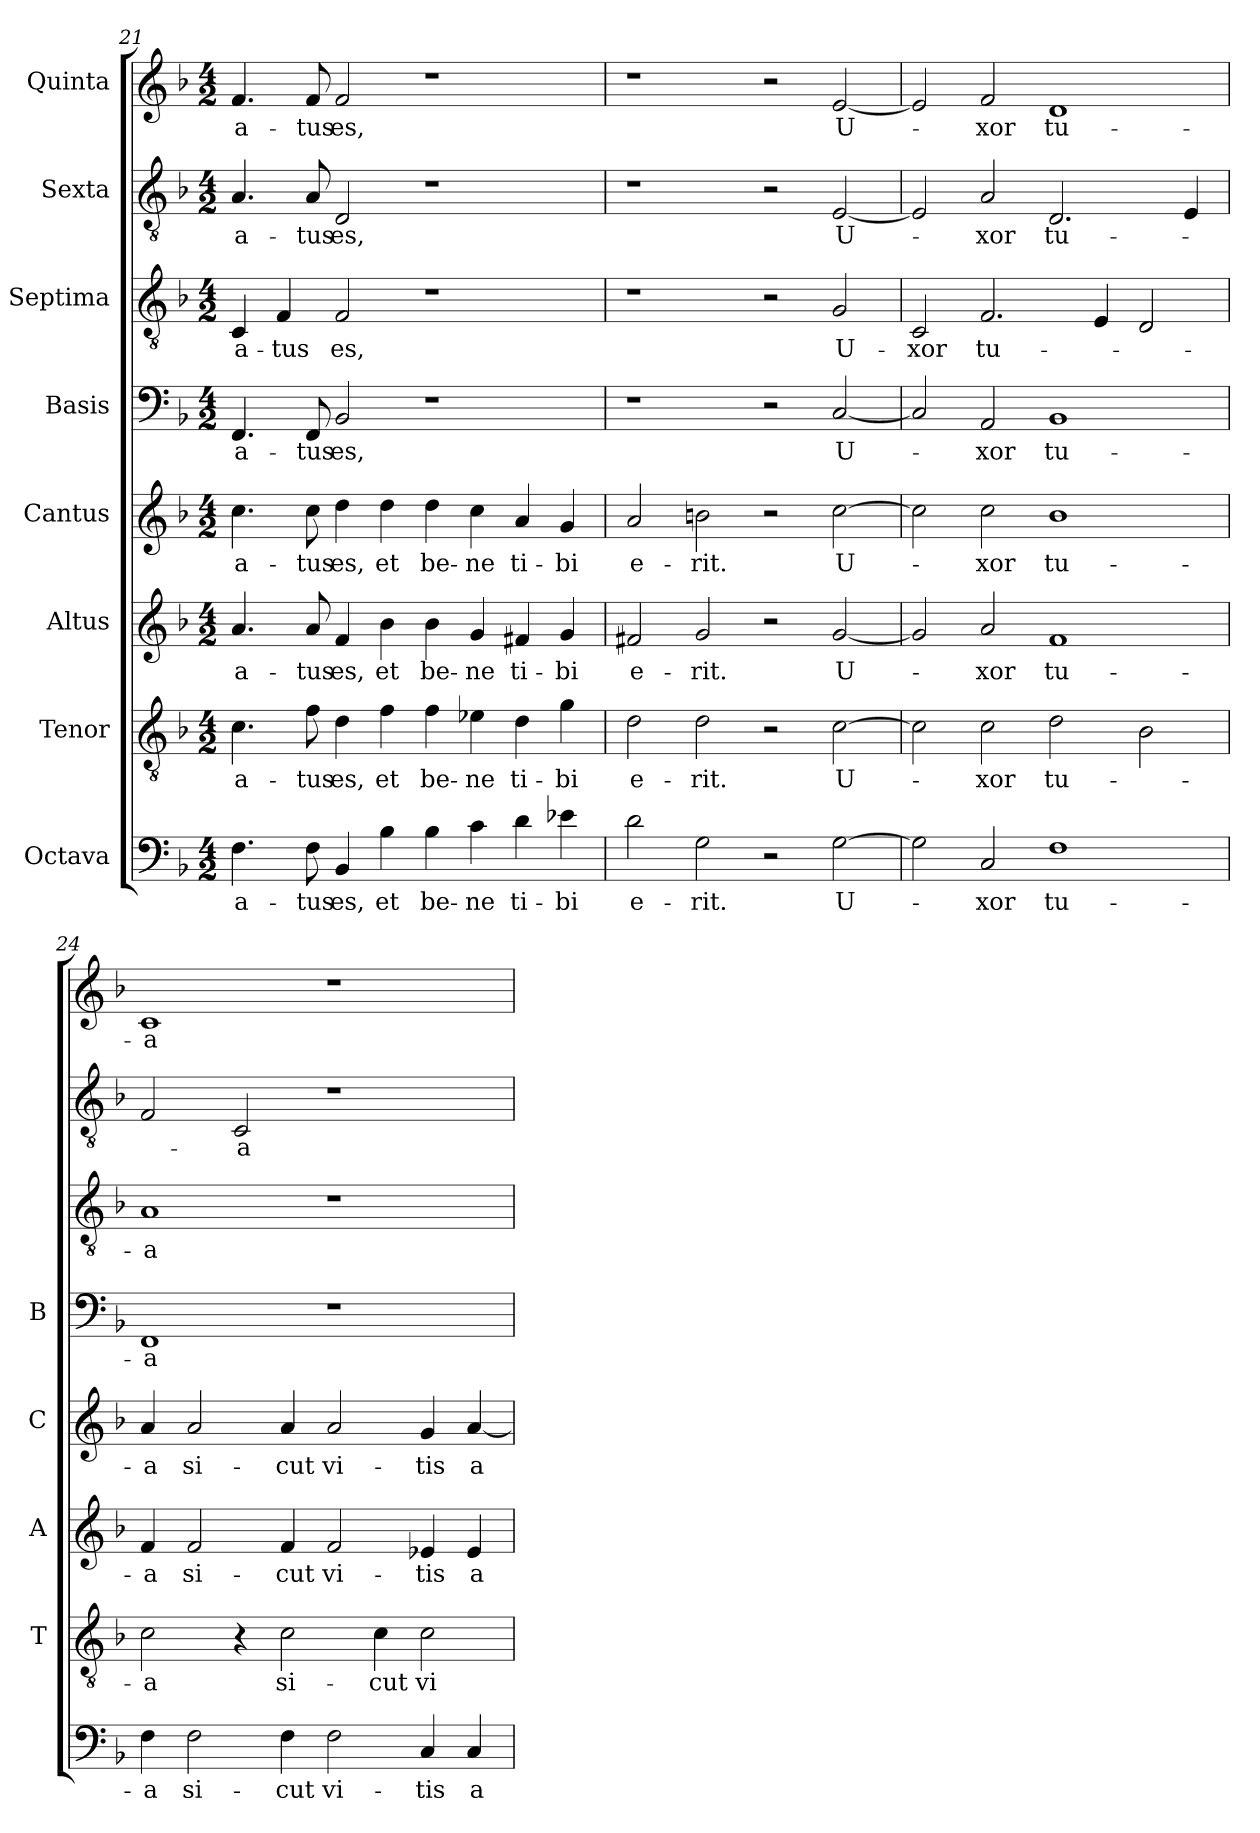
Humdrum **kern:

**kern	**text	**kern	**text	**kern	**text	**kern	**text	**kern	**text	**kern	**text	**kern	**text	**kern	**text
*part8	*part8	*part7	*part7	*part6	*part6	*part5	*part5	*part4	*part4	*part3	*part3	*part2	*part2	*part1	*part1
*staff8	*staff8	*staff7	*staff7	*staff6	*staff6	*staff5	*staff5	*staff4	*staff4	*staff3	*staff3	*staff2	*staff2	*staff1	*staff1
*I"Octava	*	*I"Tenor	*	*I"Altus	*	*I"Cantus	*	*I"Basis	*	*I"Septima	*	*I"Sexta	*	*I"Quinta	*
*	*	*I'T	*	*I'A	*	*I'C	*	*I'B	*	*	*	*	*	*	*
*clefF4	*	*clefGv2	*	*clefG2	*	*clefG2	*	*clefF4	*	*clefGv2	*	*clefGv2	*	*clefG2	*
*k[b-]	*	*k[b-]	*	*k[b-]	*	*k[b-]	*	*k[b-]	*	*k[b-]	*	*k[b-]	*	*k[b-]	*
*F:	*	*F:	*	*F:	*	*F:	*	*F:	*	*F:	*	*F:	*	*F:	*
*M4/2	*	*M4/2	*	*M4/2	*	*M4/2	*	*M4/2	*	*M4/2	*	*M4/2	*	*M4/2	*
=21	=21	=21	=21	=21	=21	=21	=21	=21	=21	=21	=21	=21	=21	=21	=21
!	!LO:LY:b	!	!LO:LY:b	!	!LO:LY:b	!	!LO:LY:b	!	!LO:LY:b	!	!LO:LY:b	!	!LO:LY:b	!	!LO:LY:b
4.F\	-a-	4.c\	-a-	4.a/	-a-	4.cc\	-a-	4.FF/	-a-	4C/	-a-	4.A/	-a-	4.f/	-a-
!	!	!	!	!	!	!	!	!	!	!	!LO:LY:b	!	!	!	!
.	.	.	.	.	.	.	.	.	.	4F/	-tus	.	.	.	.
!	!LO:LY:b	!	!LO:LY:b	!	!LO:LY:b	!	!LO:LY:b	!	!LO:LY:b	!	!	!	!LO:LY:b	!	!LO:LY:b
8F\	-tus	8f\	-tus	8a/	-tus	8cc\	-tus	8FF/	-tus	.	.	8A/	-tus	8f/	-tus
!	!LO:LY:b	!	!LO:LY:b	!	!LO:LY:b	!	!LO:LY:b	!	!LO:LY:b	!	!LO:LY:b	!	!LO:LY:b	!	!LO:LY:b
4BB-/	es,	4d\	es,	4f/	es,	4dd\	es,	2BB-/	es,	2F/	es,	2D/	es,	2f/	es,
!	!LO:LY:b	!	!LO:LY:b	!	!LO:LY:b	!	!LO:LY:b	!	!	!	!	!	!	!	!
4B-\	et	4f\	et	4b-\	et	4dd\	et	.	.	.	.	.	.	.	.
!	!LO:LY:b	!	!LO:LY:b	!	!LO:LY:b	!	!LO:LY:b	!	!	!	!	!	!	!	!
4B-\	be-	4f\	be-	4b-\	be-	4dd\	be-	1r	.	1r	.	1r	.	1r	.
!	!LO:LY:b	!	!LO:LY:b	!	!LO:LY:b	!	!LO:LY:b	!	!	!	!	!	!	!	!
4c\	-ne	4e-X\	-ne	4g/	-ne	4cc\	-ne	.	.	.	.	.	.	.	.
!	!LO:LY:b	!	!LO:LY:b	!	!LO:LY:b	!	!LO:LY:b	!	!	!	!	!	!	!	!
4d\	ti-	4d\	ti-	4f#X/	ti-	4a/	ti-	.	.	.	.	.	.	.	.
!	!LO:LY:b	!	!LO:LY:b	!	!LO:LY:b	!	!LO:LY:b	!	!	!	!	!	!	!	!
4e-X\	-bi	4g\	-bi	4g/	-bi	4g/	-bi	.	.	.	.	.	.	.	.
!!LO:PB:g=z
=22	=22	=22	=22	=22	=22	=22	=22	=22	=22	=22	=22	=22	=22	=22	=22
!	!LO:LY:b	!	!LO:LY:b	!	!LO:LY:b	!	!LO:LY:b	!	!	!	!	!	!	!	!
2d\	e-	2d\	e-	2f#X/	e-	2a/	e-	1r	.	1r	.	1r	.	1r	.
!	!LO:LY:b	!	!LO:LY:b	!	!LO:LY:b	!	!LO:LY:b	!	!	!	!	!	!	!	!
2G\	-rit.	2d\	-rit.	2g/	-rit.	2bn\	-rit.	.	.	.	.	.	.	.	.
2r	.	2r	.	2r	.	2r	.	2r	.	2r	.	2r	.	2r	.
!	!LO:LY:b	!	!LO:LY:b	!	!LO:LY:b	!	!LO:LY:b	!	!LO:LY:b	!	!LO:LY:b	!	!LO:LY:b	!	!LO:LY:b
[2G\	U-	[2c\	U-	[2g/	U-	[2cc\	U-	[2C/	U-	2G/	U-	[2E/	U-	[2e/	U-
=23	=23	=23	=23	=23	=23	=23	=23	=23	=23	=23	=23	=23	=23	=23	=23
!	!	!	!	!	!	!	!	!	!	!	!LO:LY:b	!	!	!	!
2G\]	.	2c\]	.	2g/]	.	2cc\]	.	2C/]	.	2C/	-xor	2E/]	.	2e/]	.
!	!LO:LY:b	!	!LO:LY:b	!	!LO:LY:b	!	!LO:LY:b	!	!LO:LY:b	!	!LO:LY:b	!	!LO:LY:b	!	!LO:LY:b
2C/	-xor	2c\	-xor	2a/	-xor	2cc\	-xor	2AA/	-xor	2.F/	tu-	2A/	-xor	2f/	-xor
!	!LO:LY:b	!	!LO:LY:b	!	!LO:LY:b	!	!LO:LY:b	!	!LO:LY:b	!	!	!	!LO:LY:b	!	!LO:LY:b
1F	tu-	2d\	tu-	1f	tu-	1b-	tu-	1BB-	tu-	.	.	2.D/	tu-	1d	tu-
.	.	.	.	.	.	.	.	.	.	4E/	.	.	.	.	.
.	.	2B-\	.	.	.	.	.	.	.	2D/	.	.	.	.	.
.	.	.	.	.	.	.	.	.	.	.	.	4E/	.	.	.
=24	=24	=24	=24	=24	=24	=24	=24	=24	=24	=24	=24	=24	=24	=24	=24
!	!LO:LY:b	!	!LO:LY:b	!	!LO:LY:b	!	!LO:LY:b	!	!LO:LY:b	!	!LO:LY:b	!	!	!	!LO:LY:b
4F\	-a	2c\	-a	4f/	-a	4a/	-a	1FF	-a	1A	-a	2F/	.	1c	-a
!	!LO:LY:b	!	!	!	!LO:LY:b	!	!LO:LY:b	!	!	!	!	!	!	!	!
2F\	si-	.	.	2f/	si-	2a/	si-	.	.	.	.	.	.	.	.
!	!	!	!	!	!	!	!	!	!	!	!	!	!LO:LY:b	!	!
.	.	4r	.	.	.	.	.	.	.	.	.	2C/	-a	.	.
!	!LO:LY:b	!	!LO:LY:b	!	!LO:LY:b	!	!LO:LY:b	!	!	!	!	!	!	!	!
4F\	-cut	2c\	si-	4f/	-cut	4a/	-cut	.	.	.	.	.	.	.	.
!	!LO:LY:b	!	!	!	!LO:LY:b	!	!LO:LY:b	!	!	!	!	!	!	!	!
2F\	vi-	.	.	2f/	vi-	2a/	vi-	1r	.	1r	.	1r	.	1r	.
!	!	!	!LO:LY:b	!	!	!	!	!	!	!	!	!	!	!	!
.	.	4c\	-cut	.	.	.	.	.	.	.	.	.	.	.	.
!	!LO:LY:b	!	!LO:LY:b	!	!LO:LY:b	!	!LO:LY:b	!	!	!	!	!	!	!	!
4C/	-tis	2c\	vi-	4e-X/	-tis	4g/	-tis	.	.	.	.	.	.	.	.
!	!LO:LY:b	!	!	!	!LO:LY:b	!	!LO:LY:b	!	!	!	!	!	!	!	!
4C/	a-	.	.	4e-/	a-	[4a/	a-	.	.	.	.	.	.	.	.
=	=	=	=	=	=	=	=	=	=	=	=	=	=	=	=
*-	*-	*-	*-	*-	*-	*-	*-	*-	*-	*-	*-	*-	*-	*-	*-
